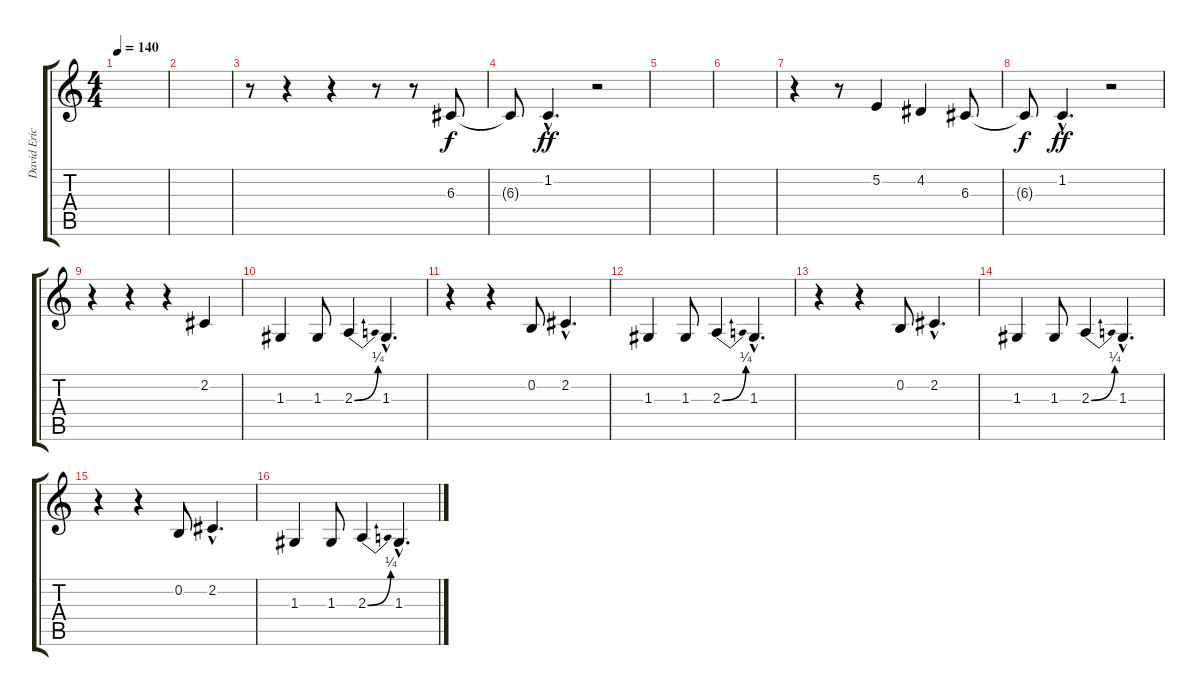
\track ("David Eric Grohl (Voix de fond)" "David Eric") {instrument ocarina}
\staff {score tabs}
\tuning (E4 B3 G3 D3 A2 E2) {hide}
\ts (4 4)
\tempo 140
\clef g2
\ks c
|
|
r.8 r.4 r.4 r.8 r.8 6.3.8 |
6.3{t}.8{dy f} 1.2{hac}.4{d dy ff} r.2 |
|
|
r.4 r.8 5.2.4 4.2.4 6.3.8 |
6.3{t}.8{dy f} 1.2{hac}.4{d dy ff} r.2 |
r.4 r.4 r.4 2.2.4 |
1.3.4 1.3.8 2.3{be (bend 0 0 60 1)}.4 1.3{hac}.4{d} |
r.4 r.4 0.2.8 2.2{hac}.4{d} |
1.3.4 1.3.8 2.3{be (bend 0 0 60 1)}.4 1.3{hac}.4{d} |
r.4 r.4 0.2.8 2.2{hac}.4{d} |
1.3.4 1.3.8 2.3{be (bend 0 0 60 1)}.4 1.3{hac}.4{d} |
r.4 r.4 0.2.8 2.2{hac}.4{d} |
1.3.4 1.3.8 2.3{be (bend 0 0 60 1)}.4 1.3{hac}.4{d}
